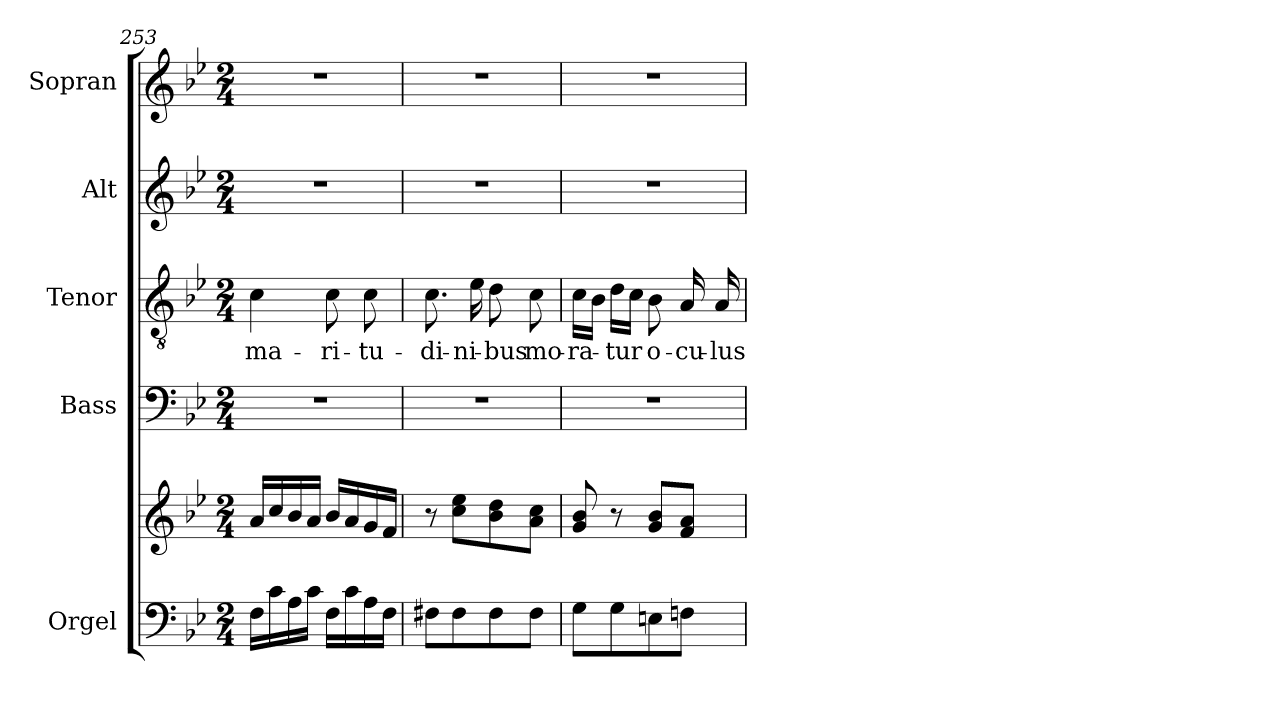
**kern	**kern	**kern	**kern	**text	**kern	**kern
*part5	*part5	*part4	*part3	*part3	*part2	*part1
*staff6	*staff5	*staff4	*staff3	*staff3	*staff2	*staff1
*I"Orgel	*	*I"Bass	*I"Tenor	*	*I"Alt	*I"Sopran
*I'Org.	*	*I'B.	*I'T.	*	*I'A.	*I'S.
*clefF4	*clefG2	*clefF4	*clefGv2	*	*clefG2	*clefG2
*k[b-e-]	*k[b-e-]	*k[b-e-]	*k[b-e-]	*	*k[b-e-]	*k[b-e-]
*B-:	*B-:	*B-:	*B-:	*	*B-:	*B-:
*M2/4	*M2/4	*M2/4	*M2/4	*	*M2/4	*M2/4
=253	=253	=253	=253	=253	=253	=253
!	!	!	!	!LO:LY:b	!	!
16F\LL	16a/LL	2r	4c\	-ma-	2r	2r
16c\	16cc/	.	.	.	.	.
16A\	16b-/	.	.	.	.	.
16c\JJ	16a/JJ	.	.	.	.	.
!	!	!	!	!LO:LY:b	!	!
16F\LL	16b-/LL	.	8c\	-ri-	.	.
16c\	16a/	.	.	.	.	.
!	!	!	!	!LO:LY:b	!	!
16A\	16g/	.	8c\	-tu-	.	.
16F\JJ	16f/JJ	.	.	.	.	.
=254	=254	=254	=254	=254	=254	=254
!	!	!	!	!LO:LY:b	!	!
8F#X\L	8r	2r	8.c\	-di-	2r	2r
8F#\	8cc\ 8ee-\L	.	.	.	.	.
!	!	!	!	!LO:LY:b	!	!
.	.	.	16e-\	-ni-	.	.
!	!	!	!	!LO:LY:b	!	!
8F#\	8b-\ 8dd\	.	8d\	-bus	.	.
!	!	!	!	!LO:LY:b	!	!
8F#\J	8a\ 8cc\J	.	8c\	mo-	.	.
=255	=255	=255	=255	=255	=255	=255
!	!	!	!	!LO:LY:b	!	!
8G\L	8g/ 8b-/	2r	16c\LL	-ra-	2r	2r
.	.	.	16B-\JJ	.	.	.
!	!	!	!	!LO:LY:b	!	!
8G\	8r	.	16d\LL	-tur	.	.
.	.	.	16c\JJ	.	.	.
!	!	!	!	!LO:LY:b	!	!
8En\	8g/ 8b-/L	.	8B-\	o-	.	.
!	!	!	!	!LO:LY:b	!	!
8Fn\J	8f/ 8a/J	.	16A/	-cu-	.	.
!	!	!	!	!LO:LY:b	!	!
.	.	.	16A/	-lus	.	.
=	=	=	=	=	=	=
*-	*-	*-	*-	*-	*-	*-
